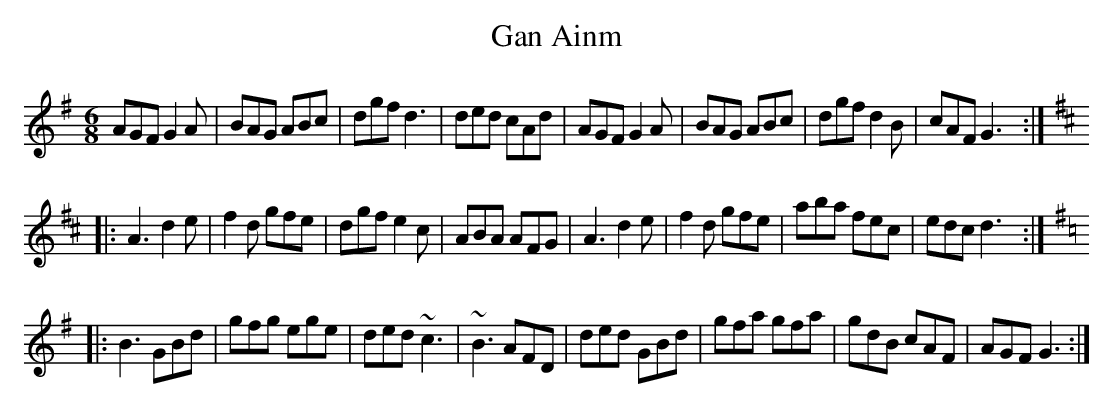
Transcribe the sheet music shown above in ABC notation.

X:1
T:Gan Ainm
M:6/8
L:1/8
K:G
AGF G2A | BAG ABc | dgf d3 | ded cAd | AGF G2A | BAG ABc | dgf d2B | cAF G3 ::
K:D
A3 d2e | f2d gfe | dgf e2c | ABA AFG | A3 d2e | f2d gfe | aba fec | edc d3 ::
K:G
B3 GBd | gfg ege | ded ~c3 | ~B3 AFD | ded GBd | gfa gfa | gdB cAF | AGF G3 :|
